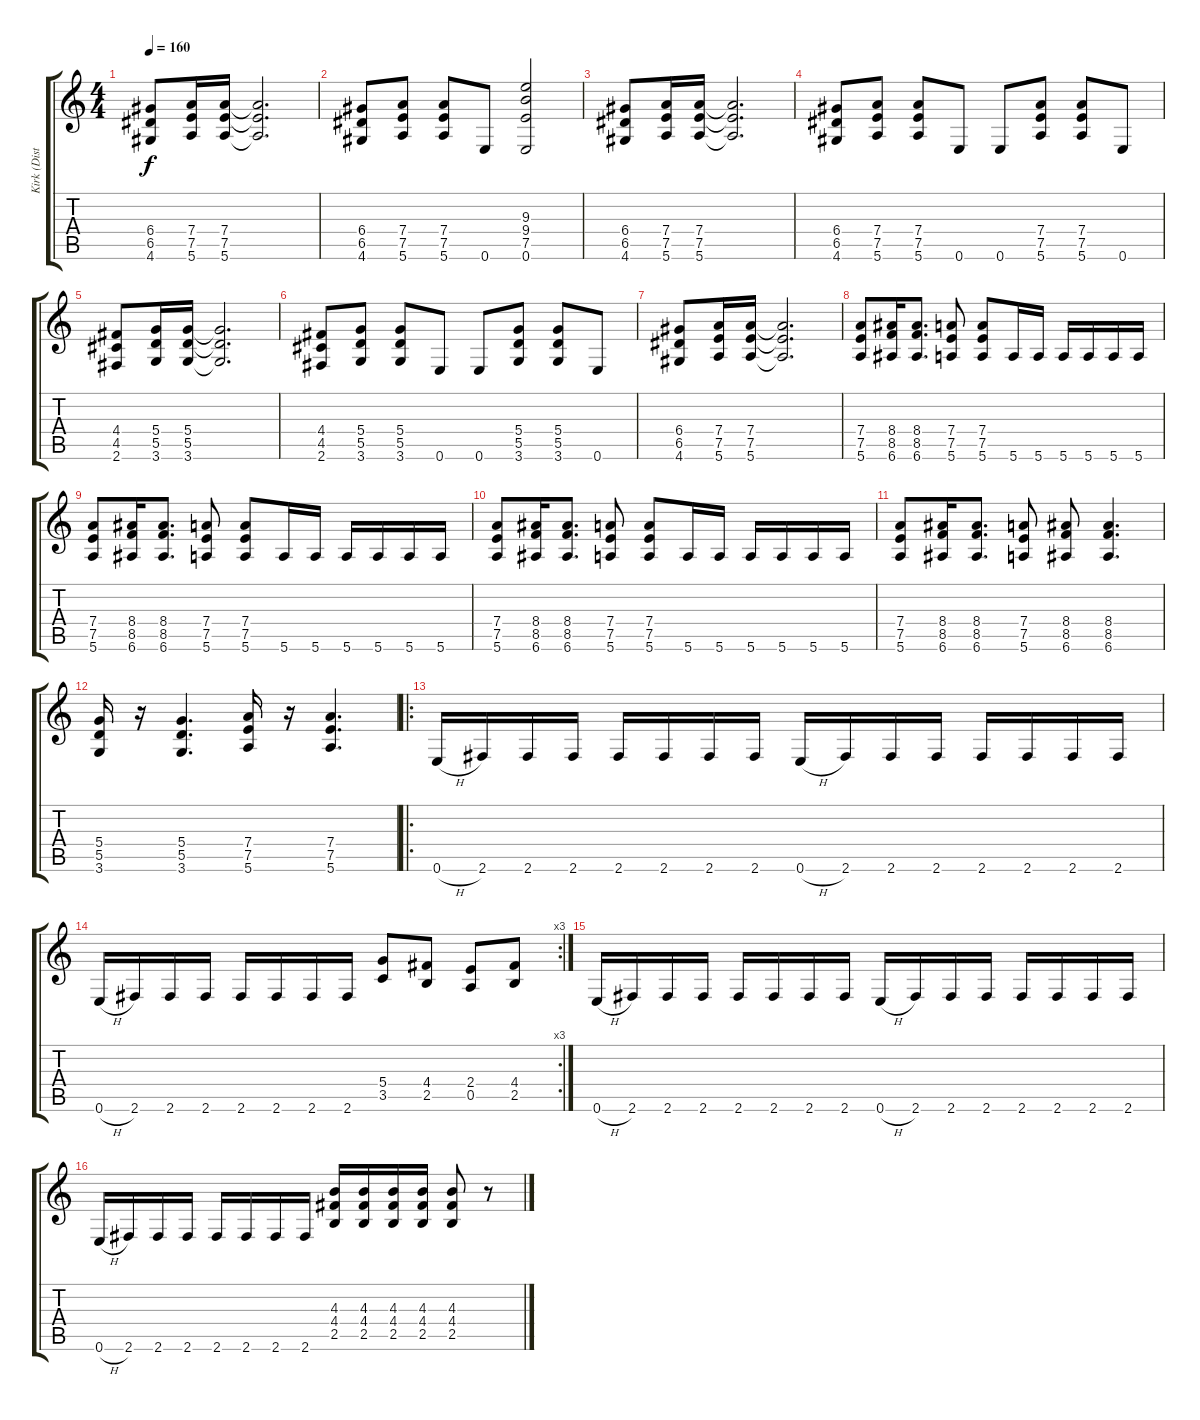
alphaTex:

\track ("Kirk (Disto Gtr)" "Kirk (Dist") {instrument distortionguitar}
\staff {score tabs}
\tuning (E4 B3 G3 D3 A2 E2) {hide}
\ts (4 4)
\tempo 160
\clef g2
\ks c
(6.4 6.5 4.6).8{dy f} (7.4 7.5 5.6).16 (7.4 7.5 5.6).16 (7.4{t} 7.5{t} 5.6{t}).2{d} |
(6.4 6.5 4.6).8 (7.4 7.5 5.6).8 (7.4 7.5 5.6).8 0.6.8 (9.3 9.4 7.5 0.6).2 |
(6.4 6.5 4.6).8 (7.4 7.5 5.6).16 (7.4 7.5 5.6).16 (7.4{t} 7.5{t} 5.6{t}).2{d} |
(6.4 6.5 4.6).8 (7.4 7.5 5.6).8 (7.4 7.5 5.6).8 0.6.8 0.6.8 (7.4 7.5 5.6).8 (7.4 7.5 5.6).8 0.6.8 |
(4.4 4.5 2.6).8 (5.4 5.5 3.6).16 (5.4 5.5 3.6).16 (5.4{t} 5.5{t} 3.6{t}).2{d} |
(4.4 4.5 2.6).8 (5.4 5.5 3.6).8 (5.4 5.5 3.6).8 0.6.8 0.6.8 (5.4 5.5 3.6).8 (5.4 5.5 3.6).8 0.6.8 |
(6.4 6.5 4.6).8 (7.4 7.5 5.6).16 (7.4 7.5 5.6).16 (7.4{t} 7.5{t} 5.6{t}).2{d} |
(7.4 7.5 5.6).8 (8.4 8.5 6.6).16 (8.4 8.5 6.6).8{d} (7.4 7.5 5.6).8 (7.4 7.5 5.6).8 5.6.16 5.6.16 5.6.16 5.6.16 5.6.16 5.6.16 |
(7.4 7.5 5.6).8 (8.4 8.5 6.6).16 (8.4 8.5 6.6).8{d} (7.4 7.5 5.6).8 (7.4 7.5 5.6).8 5.6.16 5.6.16 5.6.16 5.6.16 5.6.16 5.6.16 |
(7.4 7.5 5.6).8 (8.4 8.5 6.6).16 (8.4 8.5 6.6).8{d} (7.4 7.5 5.6).8 (7.4 7.5 5.6).8 5.6.16 5.6.16 5.6.16 5.6.16 5.6.16 5.6.16 |
(7.4 7.5 5.6).8 (8.4 8.5 6.6).16 (8.4 8.5 6.6).8{d} (7.4 7.5 5.6).8 (8.4 8.5 6.6).8 (8.4 8.5 6.6).4{d} |
(5.4 5.5 3.6).16 r.16 (5.4 5.5 3.6).4{d} (7.4 7.5 5.6).16 r.16 (7.4 7.5 5.6).4{d} |
\ro
0.6{h}.16 2.6.16 2.6.16 2.6.16 2.6.16 2.6.16 2.6.16 2.6.16 0.6{h}.16 2.6.16 2.6.16 2.6.16 2.6.16 2.6.16 2.6.16 2.6.16 |
\rc 3
0.6{h}.16 2.6.16 2.6.16 2.6.16 2.6.16 2.6.16 2.6.16 2.6.16 (5.4 3.5).8 (4.4 2.5).8 (2.4 0.5).8 (4.4 2.5).8 |
0.6{h}.16 2.6.16 2.6.16 2.6.16 2.6.16 2.6.16 2.6.16 2.6.16 0.6{h}.16 2.6.16 2.6.16 2.6.16 2.6.16 2.6.16 2.6.16 2.6.16 |
0.6{h}.16 2.6.16 2.6.16 2.6.16 2.6.16 2.6.16 2.6.16 2.6.16 (4.3 4.4 2.5).16 (4.3 4.4 2.5).16 (4.3 4.4 2.5).16 (4.3 4.4 2.5).16 (4.3 4.4 2.5).8 r.8
